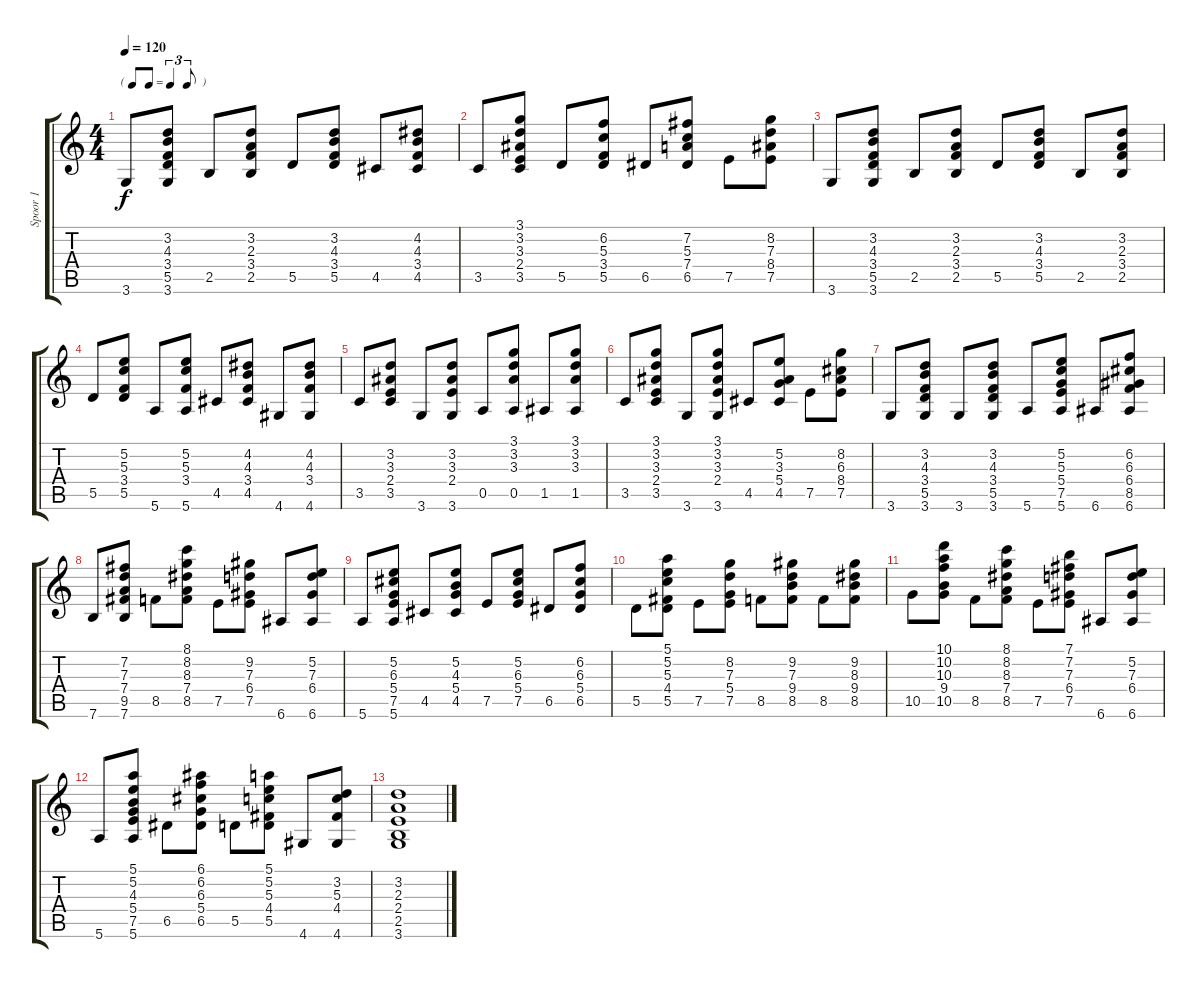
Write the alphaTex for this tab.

\track ("Spoor 1" "Spoor 1") {instrument acousticguitarnylon}
\staff {score tabs}
\tuning (E4 B3 G3 D3 A2 E2) {hide}
\ts (4 4)
\tf triplet8th
\tempo 120
\clef g2
\ks c
3.6.8{dy f instrument acousticguitarnylon} (3.2 4.3 3.4 5.5 3.6).8 2.5.8 (3.2 2.3 3.4 2.5).8 5.5.8 (3.2 4.3 3.4 5.5).8 4.5.8 (4.2 4.3 3.4 4.5).8 |
3.5.8 (3.1 3.2 3.3 2.4 3.5).8 5.5.8 (6.2 5.3 3.4 5.5).8 6.5.8 (7.2 5.3 7.4 6.5).8 7.5.8 (8.2 7.3 8.4 7.5).8 |
3.6.8 (3.2 4.3 3.4 5.5 3.6).8 2.5.8 (3.2 2.3 3.4 2.5).8 5.5.8 (3.2 4.3 3.4 5.5).8 2.5.8 (3.2 2.3 3.4 2.5).8 |
5.5.8 (5.2 5.3 3.4 5.5).8 5.6.8 (5.2 5.3 3.4 5.6).8 4.5.8 (4.2 4.3 3.4 4.5).8 4.6.8 (4.2 4.3 3.4 4.6).8 |
3.5.8 (3.2 3.3 2.4 3.5).8 3.6.8 (3.2 3.3 2.4 3.6).8 0.5.8 (3.1 3.2 3.3 0.5).8 1.5.8 (3.1 3.2 3.3 1.5).8 |
3.5.8 (3.1 3.2 3.3 2.4 3.5).8 3.6.8 (3.1 3.2 3.3 2.4 3.6).8 4.5.8 (5.2 3.3 5.4 4.5).8 7.5.8 (8.2 6.3 8.4 7.5).8 |
3.6.8 (3.2 4.3 3.4 5.5 3.6).8 3.6.8 (3.2 4.3 3.4 5.5 3.6).8 5.6.8 (5.2 5.3 5.4 7.5 5.6).8 6.6.8 (6.2 6.3 6.4 8.5 6.6).8 |
7.6.8 (7.2 7.3 7.4 9.5 7.6).8 8.5.8 (8.1 8.2 8.3 7.4 8.5).8 7.5.8 (9.2 7.3 6.4 7.5).8 6.6.8 (5.2 7.3 6.4 6.6).8 |
5.6.8 (5.2 6.3 5.4 7.5 5.6).8 4.5.8 (5.2 4.3 5.4 4.5).8 7.5.8 (5.2 6.3 5.4 7.5).8 6.5.8 (6.2 6.3 5.4 6.5).8 |
5.5.8 (5.1 5.2 5.3 4.4 5.5).8 7.5.8 (8.2 7.3 5.4 7.5).8 8.5.8 (9.2 7.3 9.4 8.5).8 8.5.8 (9.2 8.3 9.4 8.5).8 |
10.5.8 (10.1 10.2 10.3 9.4 10.5).8 8.5.8 (8.1 8.2 8.3 7.4 8.5).8 7.5.8 (7.1 7.2 7.3 6.4 7.5).8 6.6.8 (5.2 7.3 6.4 6.6).8 |
5.6.8 (5.1 5.2 4.3 5.4 7.5 5.6).8 6.5.8 (6.1 6.2 6.3 5.4 6.5).8 5.5.8 (5.1 5.2 5.3 4.4 5.5).8 4.6.8 (3.2 5.3 4.4 4.6).8 |
(3.2 2.3 2.4 2.5 3.6).1
